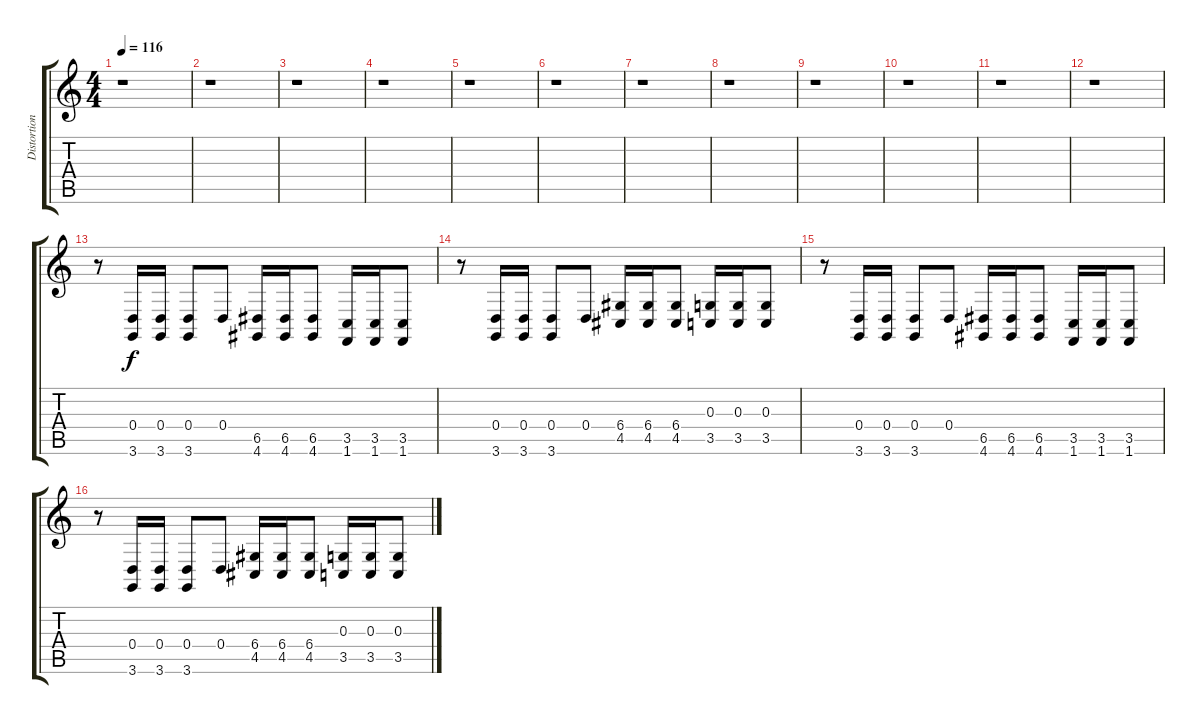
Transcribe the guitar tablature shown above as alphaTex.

\track ("Distortion GT.2" "Distortion") {instrument harpsichord}
\staff {score tabs}
\tuning (E4 B3 G3 D3 A2 E2) {hide}
\ts (4 4)
\tempo 116
\clef g2
\ks c
r.1{dy f} |
r.1 |
r.1 |
r.1 |
r.1 |
r.1 |
r.1 |
r.1 |
r.1 |
r.1 |
r.1 |
r.1 |
r.8 (0.4 3.6).16 (0.4 3.6).16 (0.4 3.6).8 0.4.8 (6.5 4.6).16 (6.5 4.6).16 (6.5 4.6).8 (3.5 1.6).16 (3.5 1.6).16 (3.5 1.6).8 |
r.8 (0.4 3.6).16 (0.4 3.6).16 (0.4 3.6).8 0.4.8 (6.4 4.5).16 (6.4 4.5).16 (6.4 4.5).8 (0.3 3.5).16 (0.3 3.5).16 (0.3 3.5).8 |
r.8 (0.4 3.6).16 (0.4 3.6).16 (0.4 3.6).8 0.4.8 (6.5 4.6).16 (6.5 4.6).16 (6.5 4.6).8 (3.5 1.6).16 (3.5 1.6).16 (3.5 1.6).8 |
r.8 (0.4 3.6).16 (0.4 3.6).16 (0.4 3.6).8 0.4.8 (6.4 4.5).16 (6.4 4.5).16 (6.4 4.5).8 (0.3 3.5).16 (0.3 3.5).16 (0.3 3.5).8
